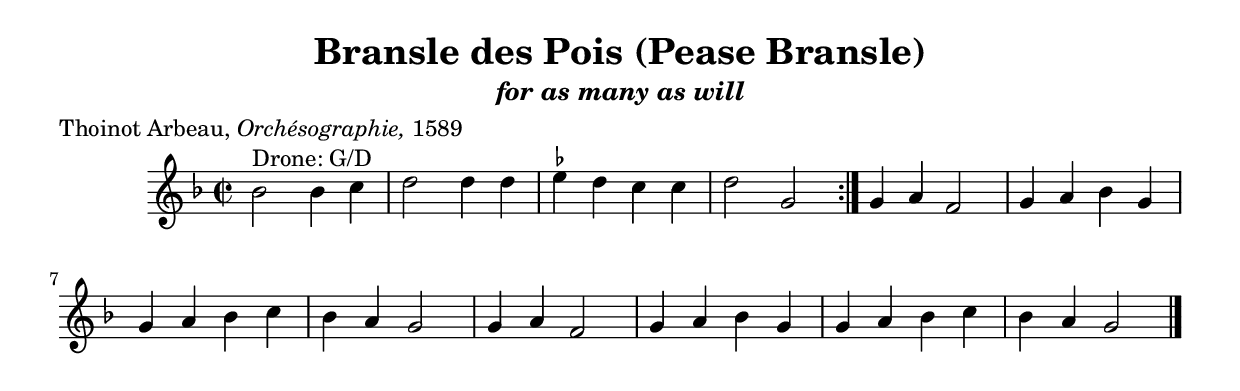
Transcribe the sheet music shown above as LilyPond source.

% ---
% name: Pease Bransle
% alt_name: Bransle des Pois
% dancers: 2@Two or More People

\include "music/include/fb_functions.ly"
%#(set-global-staff-size 17)
\include "english.ly"
%#(set-default-paper-size "letter")



  \header{
    title = "Bransle des Pois (Pease Bransle)"
    subtitle = \markup \italic "for as many as will"
    poet = \arbeauSource
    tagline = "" 
  }


    % Pease
    \score {
      \new Staff \relative c'' {
        \time 2/2
        \key g \dorian
        \set suggestAccidentals = ##t
        \repeat volta 2 {
          bf2^\markup{Drone: G/D} bf4 c d2 d4 d ef d c c d2 g,2 
        }
          g4 a f2 g4 a bf g g a bf c bf a g2 g4 a f2 g4 a bf g g a bf c bf a g2
          \bar "|."

        \set suggestAccidentals = ##f
      }

    }


\version "2.10.10"  % necessary for upgrading to future LilyPond versions.

